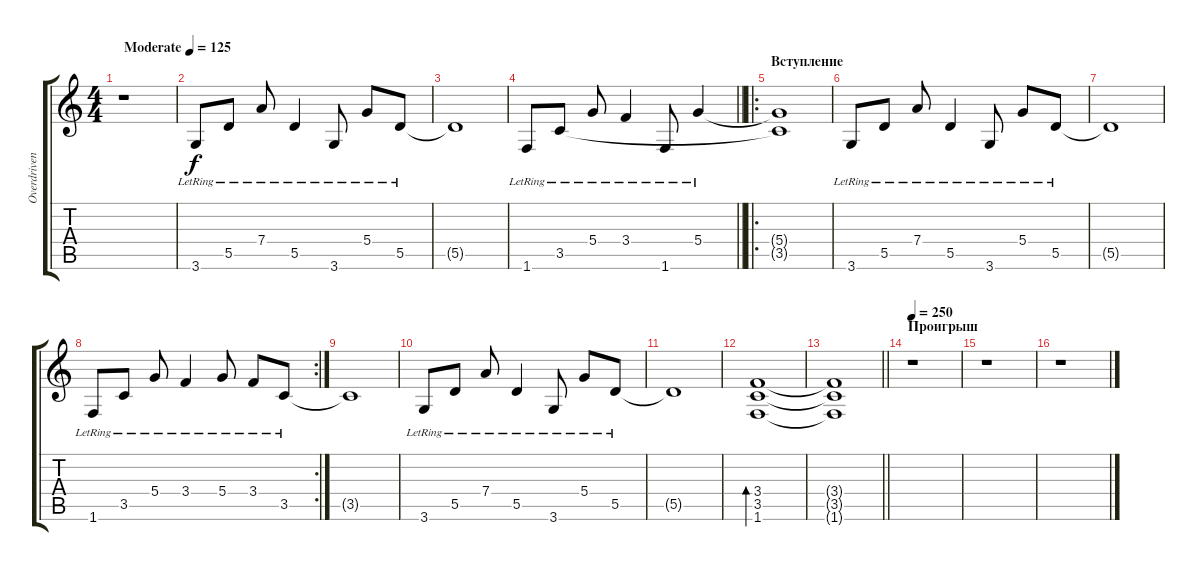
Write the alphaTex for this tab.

\track ("Overdriven" "Overdriven") {instrument electricguitarclean}
\staff {score tabs}
\tuning (E4 B3 G3 D3 A2 E2) {hide}
\ts (4 4)
\tempo (125 "Moderate")
\clef g2
\ks c
r.1{dy f instrument electricguitarclean} |
3.6{lr}.8 5.5{lr}.8 7.4{lr}.8 5.5{lr}.4 3.6{lr}.8 5.4{lr}.8 5.5{lr}.8 |
5.5{t}.1 |
\barLineRight lightlight
1.6{lr}.8 3.5{lr}.8 5.4{lr}.8 3.4{lr}.4 1.6{lr}.8 5.4{lr}.4 |
\ro
\section ("" "Вступление")
(5.4{t} 3.5{t}).1 |
3.6{lr}.8 5.5{lr}.8 7.4{lr}.8 5.5{lr}.4 3.6{lr}.8 5.4{lr}.8 5.5{lr}.8 |
5.5{t}.1 |
\rc 2
1.6{lr}.8 3.5{lr}.8 5.4{lr}.8 3.4{lr}.4 5.4{lr}.8 3.4{lr}.8 3.5{lr}.8 |
3.5{t}.1 |
3.6{lr}.8 5.5{lr}.8 7.4{lr}.8 5.5{lr}.4 3.6{lr}.8 5.4{lr}.8 5.5{lr}.8 |
5.5{t}.1 |
(3.4 3.5 1.6).1{bd 480} |
\barLineRight lightlight
(3.4{t} 3.5{t} 1.6{t}).1 |
\section ("" "Проигрыш")
\tempo 250
r.1 |
r.1 |
r.1
